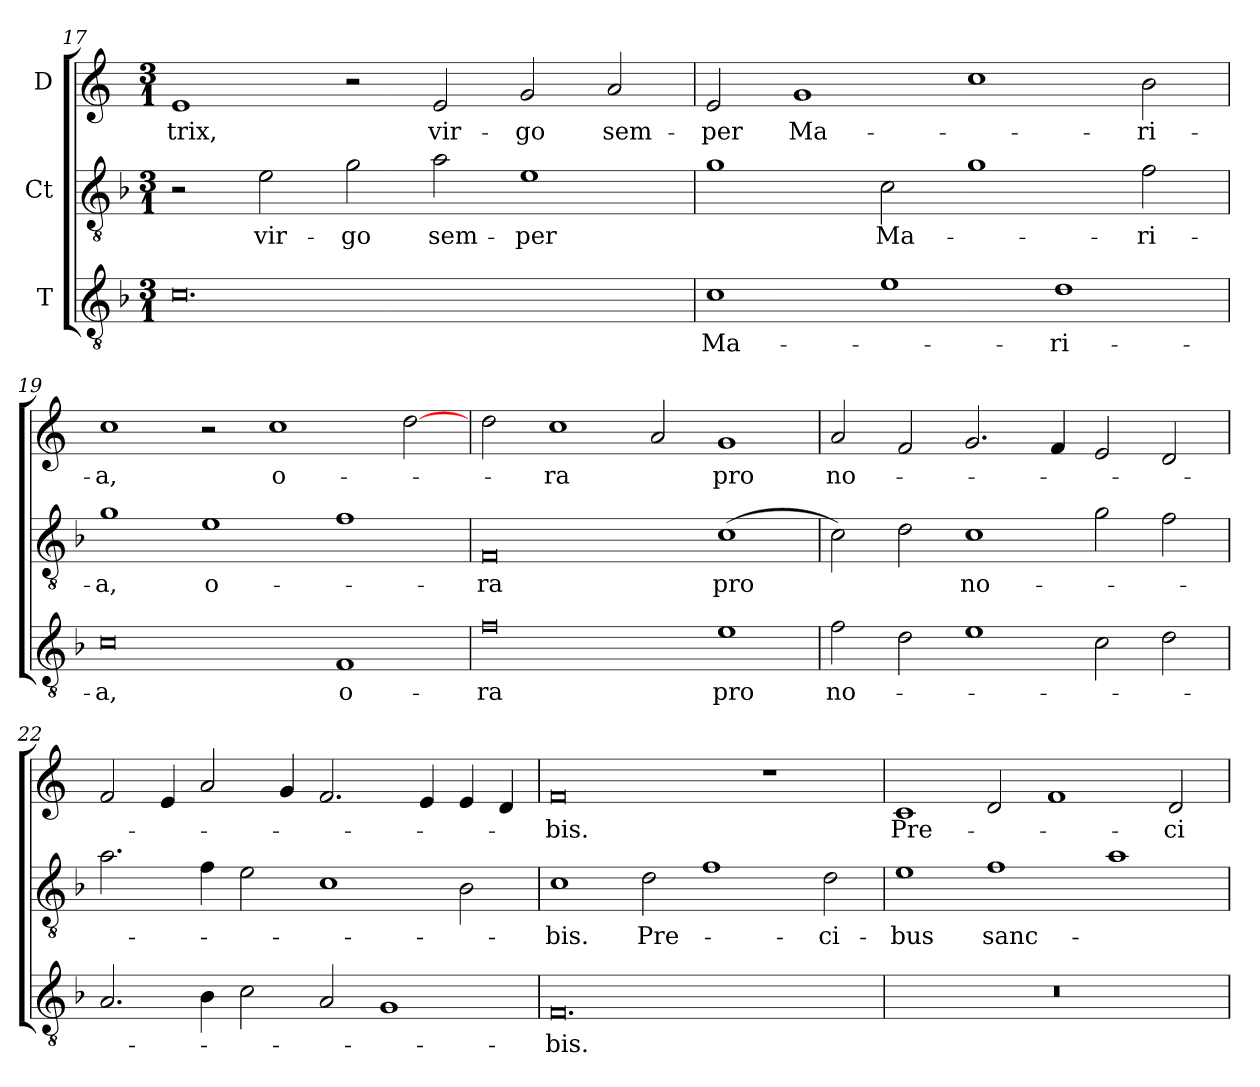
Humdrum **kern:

**kern	**text	**kern	**text	**kern	**text
*part3	*part3	*part2	*part2	*part1	*part1
*staff3	*staff3	*staff2	*staff2	*staff1	*staff1
*I"T	*	*I"Ct	*	*I"D	*
*clefGv2	*	*clefGv2	*	*clefG2	*
*ITrd7c12	*	*ITrd7c12	*	*	*
*k[b-]	*	*k[b-]	*	*k[]	*
*F:	*	*F:	*	*C:	*
*M3/1	*	*M3/1	*	*M3/1	*
=17	=17	=17	=17	=17	=17
!	!	!	!	!	!LO:LY:b:color=#000000
0.Ci\	.	2r	.	1ei/	-trix,
!	!	!	!LO:LY:b:color=#000000	!	!
.	.	2Ei\	vir-	.	.
!	!	!	!LO:LY:b:color=#000000	!	!
.	.	2Gi\	-go	2r	.
!	!	!	!LO:LY:b:color=#000000	!	!
!	!	!	!	!	!LO:LY:b:color=#000000
.	.	2Ai\	sem-	2ei/	vir-
!	!	!	!LO:LY:b:color=#000000	!	!
!	!	!	!	!	!LO:LY:b:color=#000000
.	.	1Ei\	-per	2gi/	-go
!	!	!	!	!	!LO:LY:b:color=#000000
.	.	.	.	2ai/	sem-
!!LO:LB:g=z
=18	=18	=18	=18	=18	=18
!	!LO:LY:b:color=#000000	!	!	!	!
!	!	!	!	!	!LO:LY:b:color=#000000
1Ci\	Ma-	1Gi\	.	2ei/	-per
!	!	!	!	!	!LO:LY:b:color=#000000
.	.	.	.	1gi/	Ma-
!	!	!	!LO:LY:b:color=#000000	!	!
1Ei\	.	2Ci\	Ma-	.	.
.	.	1Gi\	.	1cci\	.
!	!LO:LY:b:color=#000000	!	!	!	!
1Di\	-ri-	.	.	.	.
!	!	!	!LO:LY:b:color=#000000	!	!
!	!	!	!	!	!LO:LY:b:color=#000000
.	.	2Fi\	-ri-	2bi\	-ri-
=19	=19	=19	=19	=19	=19
!	!LO:LY:b:color=#000000	!	!	!	!
!	!	!	!LO:LY:b:color=#000000	!	!
!	!	!	!	!	!LO:LY:b:color=#000000
0Ci\	-a,	1Gi\	-a,	1cci\	-a,
!	!	!	!LO:LY:b:color=#000000	!	!
.	.	1Ei\	o-	2r	.
!	!	!	!	!	!LO:LY:b:color=#000000
.	.	.	.	1cci\	o-
!	!LO:LY:b:color=#000000	!	!	!	!
1FFi/	o-	1Fi\	.	.	.
.	.	.	.	[2ddi\	.
=20	=20	=20	=20	=20	=20
!	!LO:LY:b:color=#000000	!	!	!	!
!	!	!	!LO:LY:b:color=#000000	!	!
0Fi\	-ra	0FFi/	-ra	2ddi\	.
!	!	!	!	!	!LO:LY:b:color=#000000
.	.	.	.	1cci\	-ra
.	.	.	.	2ai/	.
!	!LO:LY:b:color=#000000	!	!	!	!
!	!	!	!LO:LY:b:color=#000000	!	!
!	!	!	!	!	!LO:LY:b:color=#000000
1Ei\	pro	(1Ci\	pro	1gi/	pro
=21	=21	=21	=21	=21	=21
!	!LO:LY:b:color=#000000	!	!	!	!
!	!	!	!	!	!LO:LY:b:color=#000000
2Fi\	no-	2Ci\)	.	2ai/	no-
2Di\	.	2Di\	.	2fi/	.
!	!	!	!LO:LY:b:color=#000000	!	!
1Ei\	.	1Ci\	no-	2.gi/	.
.	.	.	.	4fi/	.
2Ci\	.	2Gi\	.	2ei/	.
2Di\	.	2Fi\	.	2di/	.
=22	=22	=22	=22	=22	=22
2.AAi/	.	2.Ai\	.	2fi/	.
.	.	.	.	4ei/	.
4BB-i\	.	4Fi\	.	2ai/	.
2Ci\	.	2Ei\	.	.	.
.	.	.	.	4gi/	.
2AAi/	.	1Ci\	.	2.fi/	.
1GGi/	.	.	.	.	.
.	.	.	.	4ei/	.
.	.	2BB-i\	.	4ei/	.
.	.	.	.	4di/	.
!!LO:LB:g=z
=23	=23	=23	=23	=23	=23
!	!LO:LY:b:color=#000000	!	!	!	!
!	!	!	!LO:LY:b:color=#000000	!	!
!	!	!	!	!	!LO:LY:b:color=#000000
0.FFi/	-bis.	1Ci\	-bis.	0fi/	-bis.
!	!	!	!LO:LY:b:color=#000000	!	!
.	.	2Di\	Pre-	.	.
.	.	1Fi\	.	.	.
.	.	.	.	1r	.
!	!	!	!LO:LY:b:color=#000000	!	!
.	.	2Di\	-ci-	.	.
=24	=24	=24	=24	=24	=24
!	!	!	!LO:LY:b:color=#000000	!	!
!	!	!	!	!	!LO:LY:b:color=#000000
0.r	.	1Ei\	-bus	1ci/	Pre-
!	!	!	!LO:LY:b:color=#000000	!	!
.	.	1Fi\	sanc-	2di/	.
.	.	.	.	1fi/	.
.	.	1Ai\	.	.	.
!	!	!	!	!	!LO:LY:b:color=#000000
.	.	.	.	2di/	-ci-
=	=	=	=	=	=
*-	*-	*-	*-	*-	*-
